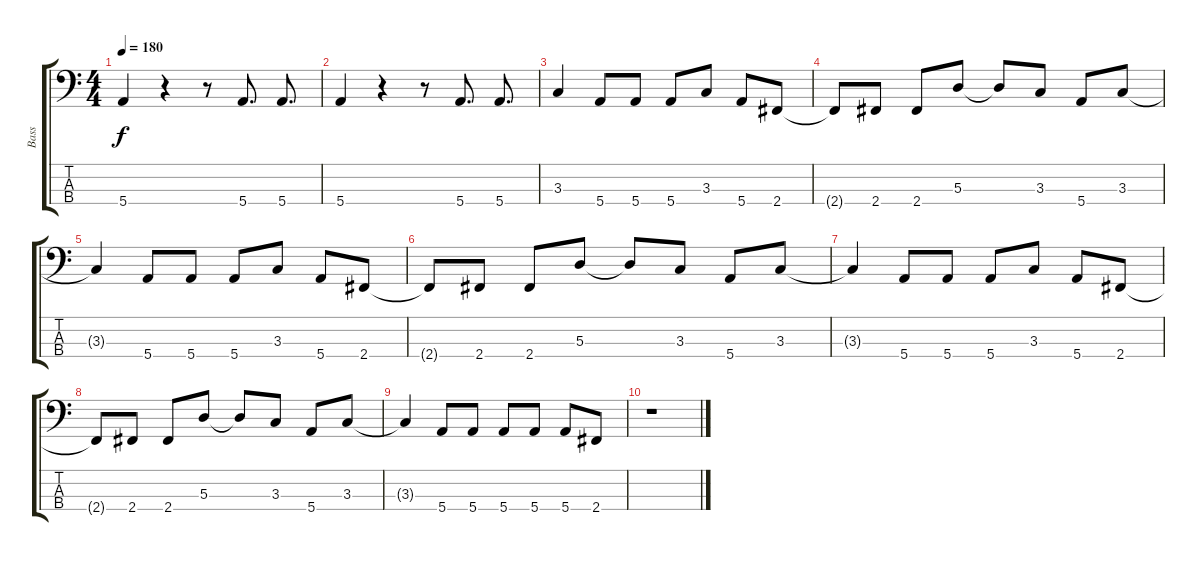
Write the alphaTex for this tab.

\track ("Bass" "Bass") {instrument electricbasspick}
\staff {score tabs}
\tuning (G2 D2 A1 E1) {hide}
\ts (4 4)
\tempo 180
\clef f4
\ks c
5.4.4{dy f} r.4 r.8 5.4.8{d} 5.4.8{d} |
5.4.4 r.4 r.8 5.4.8{d} 5.4.8{d} |
3.3.4 5.4.8 5.4.8 5.4.8 3.3.8 5.4.8 2.4.8 |
2.4{t}.8 2.4.8 2.4.8 5.3.8 5.3{t}.8 3.3.8 5.4.8 3.3.8 |
3.3{t}.4 5.4.8 5.4.8 5.4.8 3.3.8 5.4.8 2.4.8 |
2.4{t}.8 2.4.8 2.4.8 5.3.8 5.3{t}.8 3.3.8 5.4.8 3.3.8 |
3.3{t}.4 5.4.8 5.4.8 5.4.8 3.3.8 5.4.8 2.4.8 |
2.4{t}.8 2.4.8 2.4.8 5.3.8 5.3{t}.8 3.3.8 5.4.8 3.3.8 |
3.3{t}.4 5.4.8 5.4.8 5.4.8 5.4.8 5.4.8 2.4.8 |
r.1
